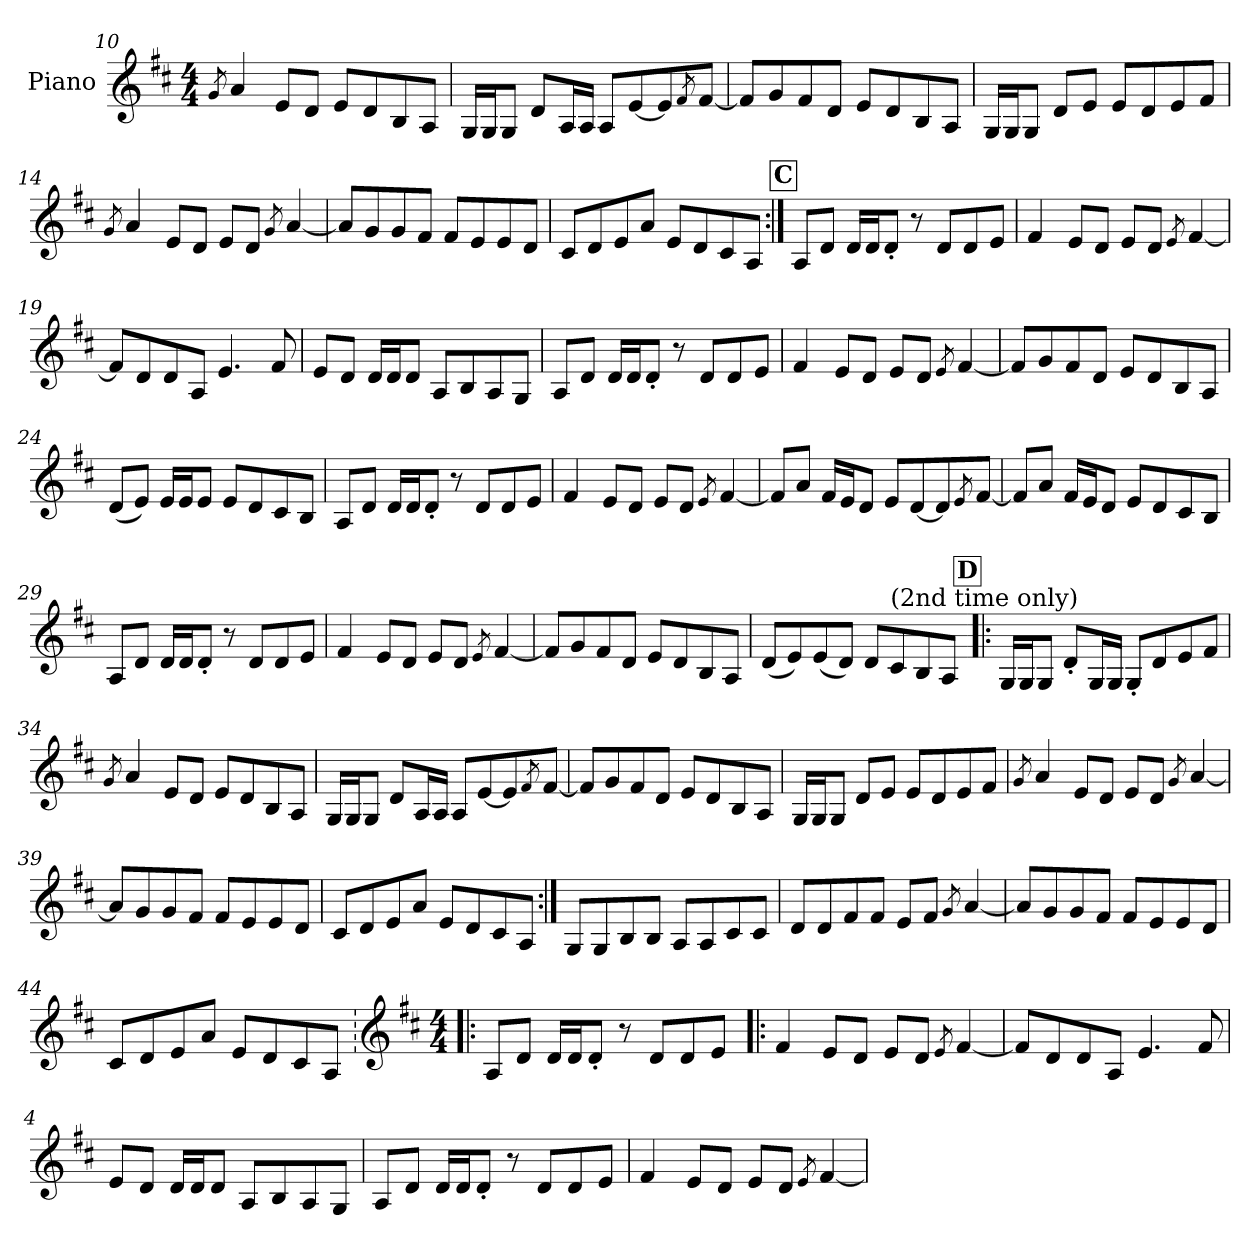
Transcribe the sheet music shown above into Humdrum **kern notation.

**kern
*part1
*staff1
*I"Piano
*I'Pno.
*clefG2
*k[f#c#]
*M4/4
=10
8qg/
4a/
8e/L
8d/J
8e/L
8d/
8B/
8A/J
=11
16G/LL
16G/J
8G/J
8d/L
16A/L
16A/JJ
8A/L
[8e/
8e/]
8qf#/
[8f#/J
=12
8f#/L]
8g/
8f#/
8d/J
8e/L
8d/
8B/
8A/J
!!LO:LB:g=z
=13
16G/LL
16G/J
8G/J
8d/L
8e/J
8e/L
8d/
8e/
8f#/J
=14
8qg/
4a/
8e/L
8d/J
8e/L
8d/J
8qg/
[4a/
=15
8a/L]
8g/
8g/
8f#/J
8f#/L
8e/
8e/
8d/J
=16
8c#/L
8d/
8e/
8a/J
8e/L
8d/
8c#/
8A/J
!!LO:LB:g=z
!!LO:REH:place=s1:a:B:fs=14:t=C
=17:|!
8A/L
8d/J
16d/LL
16d/J
8d'/J
8r
8d/L
8d/
8e/J
=18
4f#/
8e/L
8d/J
8e/L
8d/J
8qe/
[4f#/
=19
8f#/L]
8d/
8d/
8A/J
4.e/
8f#/
=20
8e/L
8d/J
16d/LL
16d/J
8d/J
8A/L
8B/
8A/
8G/J
!!LO:LB:g=z
=21
8A/L
8d/J
16d/LL
16d/J
8d'/J
8r
8d/L
8d/
8e/J
=22
4f#/
8e/L
8d/J
8e/L
8d/J
8qe/
[4f#/
=23
8f#/L]
8g/
8f#/
8d/J
8e/L
8d/
8B/
8A/J
=24
(8d/L
8e/J)
16e/LL
16e/J
8e/J
8e/L
8d/
8c#/
8B/J
!!LO:LB:g=z
=25
8A/L
8d/J
16d/LL
16d/J
8d'/J
8r
8d/L
8d/
8e/J
=26
4f#/
8e/L
8d/J
8e/L
8d/J
8qe/
[4f#/
=27
8f#/L]
8a/J
16f#/LL
16e/J
8d/J
8e/L
[8d/
8d/]
8qe/
[8f#/J
=28
8f#/L]
8a/J
16f#/LL
16e/J
8d/J
8e/L
8d/
8c#/
8B/J
!!LO:LB:g=z
=29
8A/L
8d/J
16d/LL
16d/J
8d'/J
8r
8d/L
8d/
8e/J
=30
4f#/
8e/L
8d/J
8e/L
8d/J
8qe/
[4f#/
=31
8f#/L]
8g/
8f#/
8d/J
8e/L
8d/
8B/
8A/J
=32
(8d/L
8e/)
(8e/
8d/J)
8d/L
!LO:TX:a:t=(2nd time only)
8c#/
8B/
8A/J
!!LO:LB:g=z
!!LO:REH:place=s1:a:B:fs=14:t=D
=33!|:
16G/LL
16G/J
8G/J
8d'/L
16G/L
16G/JJ
8G'/L
8d/
8e/
8f#/J
=34
8qg/
4a/
8e/L
8d/J
8e/L
8d/
8B/
8A/J
=35
16G/LL
16G/J
8G/J
8d/L
16A/L
16A/JJ
8A/L
[8e/
8e/]
8qf#/
[8f#/J
=36
8f#/L]
8g/
8f#/
8d/J
8e/L
8d/
8B/
8A/J
!!LO:LB:g=z
=37
16G/LL
16G/J
8G/J
8d/L
8e/J
8e/L
8d/
8e/
8f#/J
=38
8qg/
4a/
8e/L
8d/J
8e/L
8d/J
8qg/
[4a/
=39
8a/L]
8g/
8g/
8f#/J
8f#/L
8e/
8e/
8d/J
=40
8c#/L
8d/
8e/
8a/J
8e/L
8d/
8c#/
8A/J
!!LO:PB:g=z
=41:|!
8G/L
8G/
8B/
8B/J
8A/L
8A/
8c#/
8c#/J
=42
8d/L
8d/
8f#/
8f#/J
8e/L
8f#/J
8qg/
[4a/
=43
8a/L]
8g/
8g/
8f#/J
8f#/L
8e/
8e/
8d/J
=44
8c#/L
8d/
8e/
8a/J
8e/L
8d/
8c#/
8A/J
=1|!:
!!LO:REH:place=s1:a:B:fs=14:t=A
*clefG2
*k[f#c#]
*M4/4
*MM172
8A/L
8d/J
16d/LL
16d/J
8d'/J
8r
8d/L
8d/
8e/J
=2
4f#/
8e/L
8d/J
8e/L
8d/J
8qe/
[4f#/
=3
8f#/L]
8d/
8d/
8A/J
4.e/
8f#/
=4
8e/L
8d/J
16d/LL
16d/J
8d/J
8A/L
8B/
8A/
8G/J
!!LO:LB:g=z
=5
8A/L
8d/J
16d/LL
16d/J
8d'/J
8r
8d/L
8d/
8e/J
=6
4f#/
8e/L
8d/J
8e/L
8d/J
8qe/
[4f#/
=
*-
